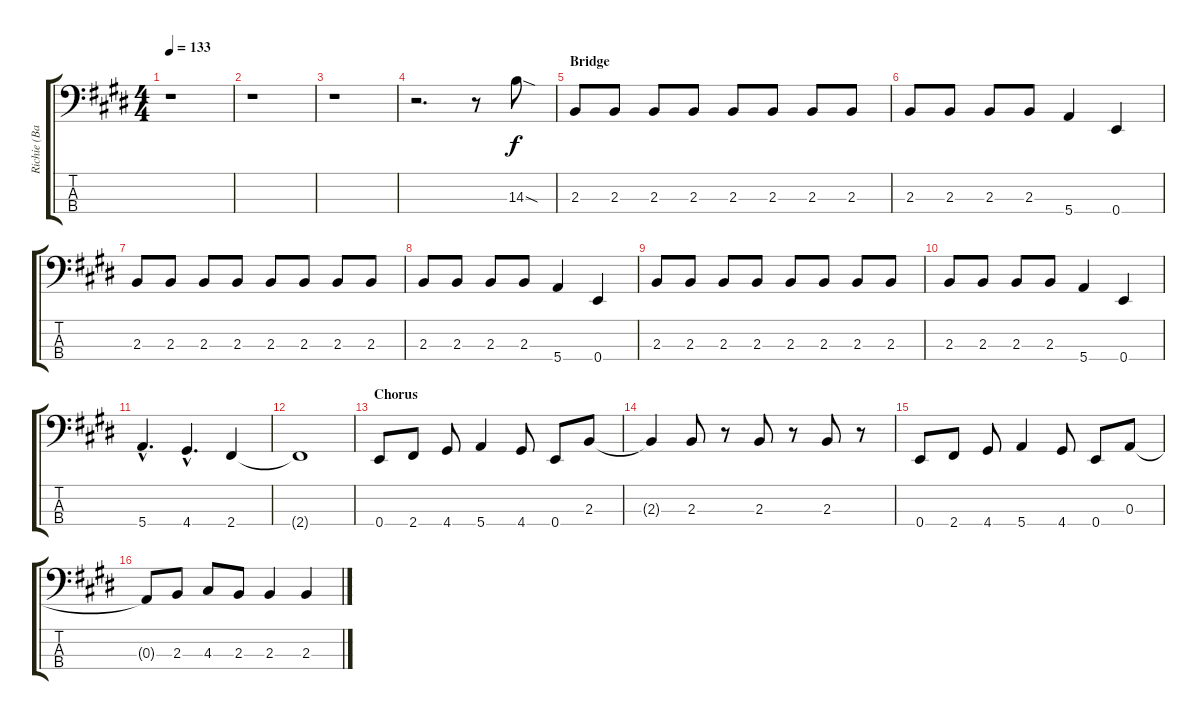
\track ("Richie (Bass)" "Richie (Ba") {instrument electricbasspick}
\staff {score tabs}
\tuning (G2 D2 A1 E1) {hide}
\ts (4 4)
\tempo 133
\clef f4
\ks e
r.1{dy f} |
r.1 |
r.1 |
r.2{d} r.8 14.3{sod}.8 |
\section ("" "Bridge")
2.3.8 2.3.8 2.3.8 2.3.8 2.3.8 2.3.8 2.3.8 2.3.8 |
2.3.8 2.3.8 2.3.8 2.3.8 5.4.4 0.4.4 |
2.3.8 2.3.8 2.3.8 2.3.8 2.3.8 2.3.8 2.3.8 2.3.8 |
2.3.8 2.3.8 2.3.8 2.3.8 5.4.4 0.4.4 |
2.3.8 2.3.8 2.3.8 2.3.8 2.3.8 2.3.8 2.3.8 2.3.8 |
2.3.8 2.3.8 2.3.8 2.3.8 5.4.4 0.4.4 |
5.4{hac}.4{d} 4.4{hac}.4{d} 2.4.4 |
2.4{t}.1 |
\section ("" "Chorus")
0.4.8 2.4.8 4.4.8 5.4.4 4.4.8 0.4.8 2.3.8 |
2.3{t}.4 2.3.8 r.8 2.3.8 r.8 2.3.8 r.8 |
0.4.8 2.4.8 4.4.8 5.4.4 4.4.8 0.4.8 0.3.8 |
0.3{t}.8 2.3.8 4.3.8 2.3.8 2.3.4 2.3.4
